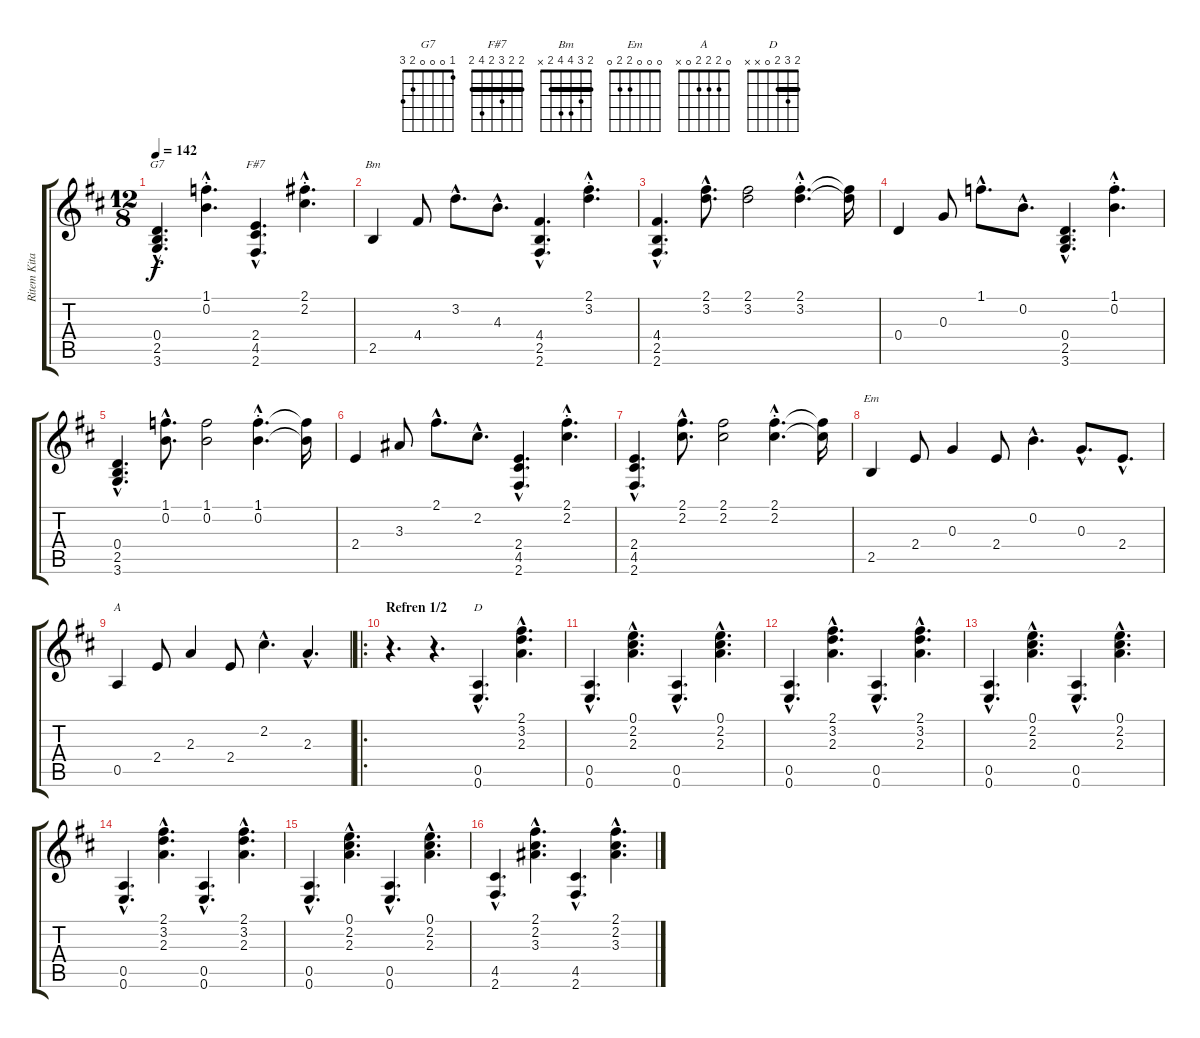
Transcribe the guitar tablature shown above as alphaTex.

\track ("Ritem Kitara" "Ritem Kita") {instrument acousticguitarnylon}
\staff {score tabs}
\tuning (E4 B3 G3 D3 A2 E2) {hide}
\chord ("G7" 1 0 0 0 2 3)
\chord ("F#7" 2 2 3 2 4 2) {barre 2}
\chord ("Bm" 2 3 4 4 2 x) {barre 2}
\chord ("Em" 0 0 0 2 2 0)
\chord ("A" 0 2 2 2 0 x)
\chord ("D" 2 3 2 0 x x) {barre 2}
\ts (12 8)
\tempo 142
\clef g2
\ks d
(0.4{hac} 2.5{hac} 3.6{hac}).4{d ch "G7" dy f} (1.1{hac st} 0.2{hac st}).4{d} (2.4{hac} 4.5{hac} 2.6{hac}).4{d ch "F#7"} (2.1{hac st} 2.2{hac st}).4{d} |
2.5.4{ch "Bm"} 4.4.8 3.2{hac}.8{d} 4.3{hac}.8{d} (4.4{hac} 2.5{hac} 2.6{hac}).4{d} (2.1{hac st} 3.2{hac st}).4{d} |
(4.4{hac} 2.5{hac} 2.6{hac}).4{d} (2.1{hac} 3.2{hac}).8{d} (2.1 3.2).2 (2.1{hac st} 3.2{hac st}).4{d} (2.1{t} 3.2{t}).16 |
0.4.4 0.3.8 1.1{hac}.8{d} 0.2{hac}.8{d} (0.4{hac} 2.5{hac} 3.6{hac}).4{d} (1.1{hac st} 0.2{hac st}).4{d} |
(0.4{hac} 2.5{hac} 3.6{hac}).4{d} (1.1{hac} 0.2{hac}).8{d} (1.1 0.2).2 (1.1{hac st} 0.2{hac st}).4{d} (1.1{t} 0.2{t}).16 |
2.4.4 3.3.8 2.1{hac}.8{d} 2.2{hac}.8{d} (2.4{hac} 4.5{hac} 2.6{hac}).4{d} (2.1{hac st} 2.2{hac st}).4{d} |
(2.4{hac} 4.5{hac} 2.6{hac}).4{d} (2.1{hac} 2.2{hac}).8{d} (2.1 2.2).2 (2.1{hac st} 2.2{hac st}).4{d} (2.1{t} 2.2{t}).16 |
2.5.4{ch "Em"} 2.4.8 0.3.4 2.4.8 0.2{hac}.4{d} 0.3{hac}.8{d} 2.4{hac}.8{d} |
0.5.4{ch "A"} 2.4.8 2.3.4 2.4.8 2.2{hac}.4{d} 2.3{hac}.4{d} |
\ro
\section ("" "Refren 1/2")
r.4{d} r.4{d} (0.5{hac} 0.6{hac}).4{d ch "D"} (2.1{hac} 3.2{hac} 2.3{hac}).4{d} |
(0.5{hac} 0.6{hac}).4{d} (0.1{hac} 2.2{hac} 2.3{hac}).4{d} (0.5{hac} 0.6{hac}).4{d} (0.1{hac} 2.2{hac} 2.3{hac}).4{d} |
(0.5{hac} 0.6{hac}).4{d} (2.1{hac} 3.2{hac} 2.3{hac}).4{d} (0.5{hac} 0.6{hac}).4{d} (2.1{hac} 3.2{hac} 2.3{hac}).4{d} |
(0.5{hac} 0.6{hac}).4{d} (0.1{hac} 2.2{hac} 2.3{hac}).4{d} (0.5{hac} 0.6{hac}).4{d} (0.1{hac} 2.2{hac} 2.3{hac}).4{d} |
(0.5{hac} 0.6{hac}).4{d} (2.1{hac} 3.2{hac} 2.3{hac}).4{d} (0.5{hac} 0.6{hac}).4{d} (2.1{hac} 3.2{hac} 2.3{hac}).4{d} |
(0.5{hac} 0.6{hac}).4{d} (0.1{hac} 2.2{hac} 2.3{hac}).4{d} (0.5{hac} 0.6{hac}).4{d} (0.1{hac} 2.2{hac} 2.3{hac}).4{d} |
(4.5{hac} 2.6{hac}).4{d} (2.1{hac} 2.2{hac} 3.3{hac}).4{d} (4.5{hac} 2.6{hac}).4{d} (2.1{hac} 2.2{hac} 3.3{hac}).4{d}
